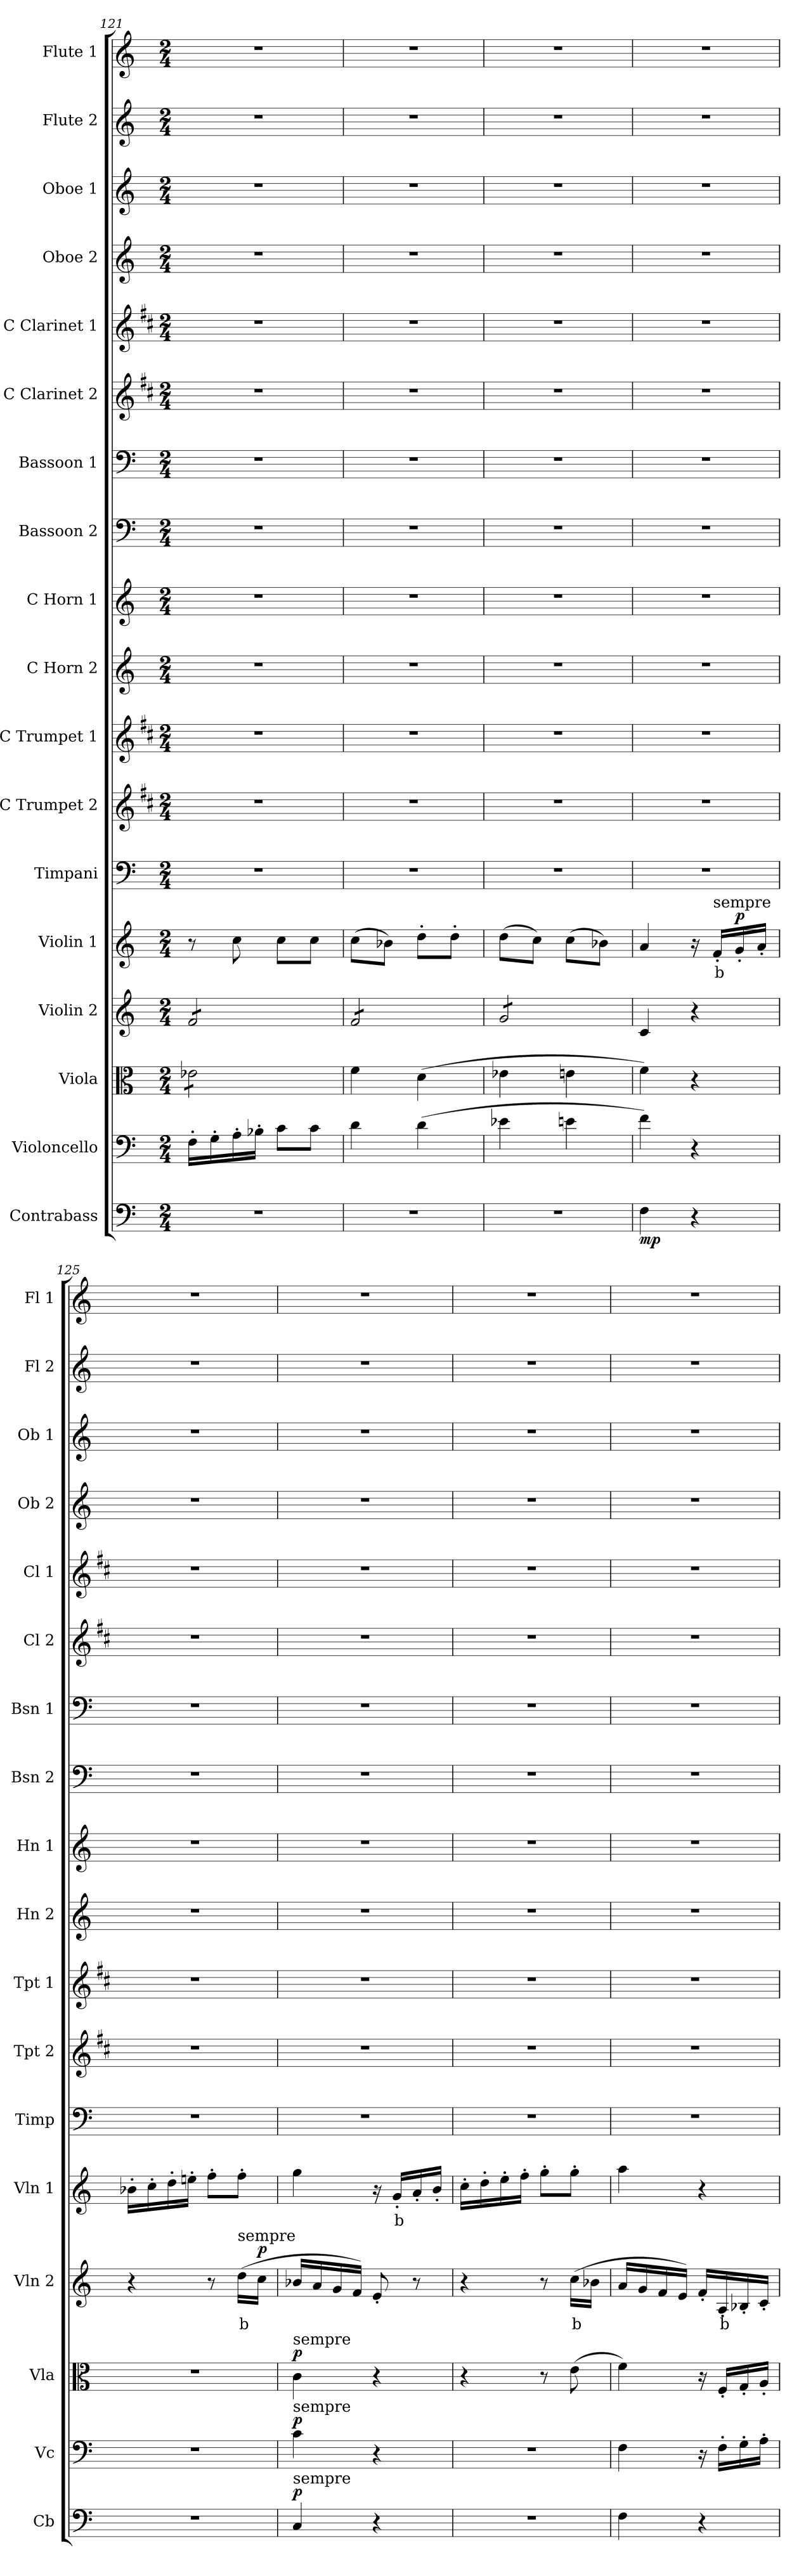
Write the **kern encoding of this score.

**kern	**dynam	**kern	**dynam	**kern	**dynam	**kern	**text	**dynam	**kern	**text	**dynam	**kern	**kern	**kern	**kern	**kern	**kern	**kern	**kern	**kern	**kern	**kern	**kern	**kern
*part18	*part18	*part17	*part17	*part16	*part16	*part15	*part15	*part15	*part14	*part14	*part14	*part13	*part12	*part11	*part10	*part9	*part8	*part7	*part6	*part5	*part4	*part3	*part2	*part1
*staff18	*staff18	*staff17	*staff17	*staff16	*staff16	*staff15	*staff15	*staff15	*staff14	*staff14	*staff14	*staff13	*staff12	*staff11	*staff10	*staff9	*staff8	*staff7	*staff6	*staff5	*staff4	*staff3	*staff2	*staff1
*I"Contrabass	*	*I"Violoncello	*	*I"Viola	*	*I"Violin 2	*	*	*I"Violin 1	*	*	*I"Timpani	*I"C Trumpet 2	*I"C Trumpet 1	*I"C Horn 2	*I"C Horn 1	*I"Bassoon 2	*I"Bassoon 1	*I"C Clarinet 2	*I"C Clarinet 1	*I"Oboe 2	*I"Oboe 1	*I"Flute 2	*I"Flute 1
*I'Cb	*	*I'Vc	*	*I'Vla	*	*I'Vln 2	*	*	*I'Vln 1	*	*	*I'Timp	*I'Tpt 2	*I'Tpt 1	*I'Hn 2	*I'Hn 1	*I'Bsn 2	*I'Bsn 1	*I'Cl 2	*I'Cl 1	*I'Ob 2	*I'Ob 1	*I'Fl 2	*I'Fl 1
*clefF4	*	*clefF4	*	*clefC3	*	*clefG2	*	*	*clefG2	*	*	*clefF4	*clefG2	*clefG2	*clefG2	*clefG2	*clefF4	*clefF4	*clefG2	*clefG2	*clefG2	*clefG2	*clefG2	*clefG2
*ITrd7c12	*	*	*	*	*	*	*	*	*	*	*	*	*ITrd1c2	*ITrd1c2	*ITrd7c12	*ITrd7c12	*	*	*ITrd1c2	*ITrd1c2	*	*	*	*
*k[]	*	*k[]	*	*k[]	*	*k[]	*	*	*k[]	*	*	*k[]	*k[]	*k[]	*k[]	*k[]	*k[]	*k[]	*k[]	*k[]	*k[]	*k[]	*k[]	*k[]
*M2/4	*	*M2/4	*	*M2/4	*	*M2/4	*	*	*M2/4	*	*	*M2/4	*M2/4	*M2/4	*M2/4	*M2/4	*M2/4	*M2/4	*M2/4	*M2/4	*M2/4	*M2/4	*M2/4	*M2/4
=121	=121	=121	=121	=121	=121	=121	=121	=121	=121	=121	=121	=121	=121	=121	=121	=121	=121	=121	=121	=121	=121	=121	=121	=121
*	*	*	*	*tremolo	*	*	*	*	*	*	*	*	*	*	*	*	*	*	*	*	*	*	*	*
*	*	*	*	*	*	*tremolo	*	*	*	*	*	*	*	*	*	*	*	*	*	*	*	*	*	*
2r	.	16F'\LL	.	8e-X\L	.	8f/L	.	.	8r	.	.	2r	2r	2r	2r	2r	2r	2r	2r	2r	2r	2r	2r	2r
.	.	16G'\	.	.	.	.	.	.	.	.	.	.	.	.	.	.	.	.	.	.	.	.	.	.
.	.	16A'\	.	8e-X\	.	8f/	.	.	8cc\	.	.	.	.	.	.	.	.	.	.	.	.	.	.	.
.	.	16B-X'\JJ	.	.	.	.	.	.	.	.	.	.	.	.	.	.	.	.	.	.	.	.	.	.
.	.	8c\L	.	8e-X\	.	8f/	.	.	8cc\L	.	.	.	.	.	.	.	.	.	.	.	.	.	.	.
.	.	8c\J	.	8e-X\J	.	8f/J	.	.	8cc\J	.	.	.	.	.	.	.	.	.	.	.	.	.	.	.
*	*	*	*	*Xtremolo	*	*	*	*	*	*	*	*	*	*	*	*	*	*	*	*	*	*	*	*
=122	=122	=122	=122	=122	=122	=122	=122	=122	=122	=122	=122	=122	=122	=122	=122	=122	=122	=122	=122	=122	=122	=122	=122	=122
2r	.	4d\	.	4f\	.	8f/L	.	.	(8cc\L	.	.	2r	2r	2r	2r	2r	2r	2r	2r	2r	2r	2r	2r	2r
.	.	.	.	.	.	8f/	.	.	8b-X\J)	.	.	.	.	.	.	.	.	.	.	.	.	.	.	.
.	.	(4d\	.	(4d\	.	8f/	.	.	8dd'\L	.	.	.	.	.	.	.	.	.	.	.	.	.	.	.
.	.	.	.	.	.	8f/J	.	.	8dd'\J	.	.	.	.	.	.	.	.	.	.	.	.	.	.	.
=123	=123	=123	=123	=123	=123	=123	=123	=123	=123	=123	=123	=123	=123	=123	=123	=123	=123	=123	=123	=123	=123	=123	=123	=123
2r	.	4e-X\	.	4e-X\	.	8g/L	.	.	(8dd\L	.	.	2r	2r	2r	2r	2r	2r	2r	2r	2r	2r	2r	2r	2r
.	.	.	.	.	.	8g/	.	.	8cc\J)	.	.	.	.	.	.	.	.	.	.	.	.	.	.	.
.	.	4en\	.	4en\	.	8g/	.	.	(8cc\L	.	.	.	.	.	.	.	.	.	.	.	.	.	.	.
.	.	.	.	.	.	8g/J	.	.	8b-X\J)	.	.	.	.	.	.	.	.	.	.	.	.	.	.	.
*	*	*	*	*	*	*Xtremolo	*	*	*	*	*	*	*	*	*	*	*	*	*	*	*	*	*	*
=124	=124	=124	=124	=124	=124	=124	=124	=124	=124	=124	=124	=124	=124	=124	=124	=124	=124	=124	=124	=124	=124	=124	=124	=124
!	!LO:DY:b	!	!	!	!	!	!	!	!	!	!	!	!	!	!	!	!	!	!	!	!	!	!	!
4FF\	mp	4f\)	.	4f\)	.	4c/	.	.	4a/	.	.	2r	2r	2r	2r	2r	2r	2r	2r	2r	2r	2r	2r	2r
4r	.	4r	.	4r	.	4r	.	.	16r	.	.	.	.	.	.	.	.	.	.	.	.	.	.	.
!	!	!	!	!	!	!	!	!	!LO:TX:a:t=sempre	!	!	!	!	!	!	!	!	!	!	!	!	!	!	!
!	!	!	!	!	!	!	!	!	!	!LO:LY:b:color=#FF0000	!	!	!	!	!	!	!	!	!	!	!	!	!	!
.	.	.	.	.	.	.	.	.	16f'/LL	b	.	.	.	.	.	.	.	.	.	.	.	.	.	.
!	!	!	!	!	!	!	!	!	!	!	!LO:DY:a	!	!	!	!	!	!	!	!	!	!	!	!	!
.	.	.	.	.	.	.	.	.	16g'/	.	p	.	.	.	.	.	.	.	.	.	.	.	.	.
.	.	.	.	.	.	.	.	.	16a'/JJ	.	.	.	.	.	.	.	.	.	.	.	.	.	.	.
=125	=125	=125	=125	=125	=125	=125	=125	=125	=125	=125	=125	=125	=125	=125	=125	=125	=125	=125	=125	=125	=125	=125	=125	=125
2r	.	2r	.	2r	.	4r	.	.	16b-X'\LL	.	.	2r	2r	2r	2r	2r	2r	2r	2r	2r	2r	2r	2r	2r
.	.	.	.	.	.	.	.	.	16cc'\	.	.	.	.	.	.	.	.	.	.	.	.	.	.	.
.	.	.	.	.	.	.	.	.	16dd'\	.	.	.	.	.	.	.	.	.	.	.	.	.	.	.
.	.	.	.	.	.	.	.	.	16een'\JJ	.	.	.	.	.	.	.	.	.	.	.	.	.	.	.
.	.	.	.	.	.	8r	.	.	8ff'\L	.	.	.	.	.	.	.	.	.	.	.	.	.	.	.
!	!	!	!	!	!	!LO:TX:a:t=sempre	!	!	!	!	!	!	!	!	!	!	!	!	!	!	!	!	!	!
!	!	!	!	!	!	!	!LO:LY:b:color=#FF0000	!	!	!	!	!	!	!	!	!	!	!	!	!	!	!	!	!
.	.	.	.	.	.	(16dd\LL	b	.	8ff'\J	.	.	.	.	.	.	.	.	.	.	.	.	.	.	.
!	!	!	!	!	!	!	!	!LO:DY:a	!	!	!	!	!	!	!	!	!	!	!	!	!	!	!	!
.	.	.	.	.	.	16cc\JJ	.	p	.	.	.	.	.	.	.	.	.	.	.	.	.	.	.	.
=126	=126	=126	=126	=126	=126	=126	=126	=126	=126	=126	=126	=126	=126	=126	=126	=126	=126	=126	=126	=126	=126	=126	=126	=126
!	!	!	!	!LO:TX:a:t=sempre	!	!	!	!	!	!	!	!	!	!	!	!	!	!	!	!	!	!	!	!
!	!	!LO:TX:a:t=sempre	!	!	!	!	!	!	!	!	!	!	!	!	!	!	!	!	!	!	!	!	!	!
!LO:TX:a:t=sempre	!	!	!	!	!	!	!	!	!	!	!	!	!	!	!	!	!	!	!	!	!	!	!	!
!	!LO:DY:a	!	!LO:DY:a	!	!LO:DY:a	!	!	!	!	!	!	!	!	!	!	!	!	!	!	!	!	!	!	!
4CC/	p	4c\	p	4c\	p	16b-X/LL	.	.	4gg\	.	.	2r	2r	2r	2r	2r	2r	2r	2r	2r	2r	2r	2r	2r
.	.	.	.	.	.	16a/	.	.	.	.	.	.	.	.	.	.	.	.	.	.	.	.	.	.
.	.	.	.	.	.	16g/	.	.	.	.	.	.	.	.	.	.	.	.	.	.	.	.	.	.
.	.	.	.	.	.	16f/JJ)	.	.	.	.	.	.	.	.	.	.	.	.	.	.	.	.	.	.
4r	.	4r	.	4r	.	8e'/	.	.	16r	.	.	.	.	.	.	.	.	.	.	.	.	.	.	.
!	!	!	!	!	!	!	!	!	!	!LO:LY:b:color=#FF0000	!	!	!	!	!	!	!	!	!	!	!	!	!	!
.	.	.	.	.	.	.	.	.	16g'/LL	b	.	.	.	.	.	.	.	.	.	.	.	.	.	.
.	.	.	.	.	.	8r	.	.	16a'/	.	.	.	.	.	.	.	.	.	.	.	.	.	.	.
.	.	.	.	.	.	.	.	.	16b'/JJ	.	.	.	.	.	.	.	.	.	.	.	.	.	.	.
=127	=127	=127	=127	=127	=127	=127	=127	=127	=127	=127	=127	=127	=127	=127	=127	=127	=127	=127	=127	=127	=127	=127	=127	=127
2r	.	2r	.	4r	.	4r	.	.	16cc'\LL	.	.	2r	2r	2r	2r	2r	2r	2r	2r	2r	2r	2r	2r	2r
.	.	.	.	.	.	.	.	.	16dd'\	.	.	.	.	.	.	.	.	.	.	.	.	.	.	.
.	.	.	.	.	.	.	.	.	16ee'\	.	.	.	.	.	.	.	.	.	.	.	.	.	.	.
.	.	.	.	.	.	.	.	.	16ff'\JJ	.	.	.	.	.	.	.	.	.	.	.	.	.	.	.
.	.	.	.	8r	.	8r	.	.	8gg'\L	.	.	.	.	.	.	.	.	.	.	.	.	.	.	.
!	!	!	!	!	!	!	!LO:LY:b:color=#FF0000	!	!	!	!	!	!	!	!	!	!	!	!	!	!	!	!	!
.	.	.	.	(8e\	.	(16cc\LL	b	.	8gg'\J	.	.	.	.	.	.	.	.	.	.	.	.	.	.	.
.	.	.	.	.	.	16b-X\JJ	.	.	.	.	.	.	.	.	.	.	.	.	.	.	.	.	.	.
!!LO:PB:g=z
=128	=128	=128	=128	=128	=128	=128	=128	=128	=128	=128	=128	=128	=128	=128	=128	=128	=128	=128	=128	=128	=128	=128	=128	=128
4FF\	.	4F\	.	4f\)	.	16a/LL	.	.	4aa\	.	.	2r	2r	2r	2r	2r	2r	2r	2r	2r	2r	2r	2r	2r
.	.	.	.	.	.	16g/	.	.	.	.	.	.	.	.	.	.	.	.	.	.	.	.	.	.
.	.	.	.	.	.	16f/	.	.	.	.	.	.	.	.	.	.	.	.	.	.	.	.	.	.
.	.	.	.	.	.	16e/JJ)	.	.	.	.	.	.	.	.	.	.	.	.	.	.	.	.	.	.
4r	.	16r	.	16r	.	16f'/LL	.	.	4r	.	.	.	.	.	.	.	.	.	.	.	.	.	.	.
!	!	!	!	!	!	!	!LO:LY:b:color=#FF0000	!	!	!	!	!	!	!	!	!	!	!	!	!	!	!	!	!
.	.	16F'\LL	.	16F'/LL	.	16A'/	b	.	.	.	.	.	.	.	.	.	.	.	.	.	.	.	.	.
.	.	16G'\	.	16G'/	.	16B-X'/	.	.	.	.	.	.	.	.	.	.	.	.	.	.	.	.	.	.
.	.	16A'\JJ	.	16A'/JJ	.	16c'/JJ	.	.	.	.	.	.	.	.	.	.	.	.	.	.	.	.	.	.
=	=	=	=	=	=	=	=	=	=	=	=	=	=	=	=	=	=	=	=	=	=	=	=	=
*-	*-	*-	*-	*-	*-	*-	*-	*-	*-	*-	*-	*-	*-	*-	*-	*-	*-	*-	*-	*-	*-	*-	*-	*-
